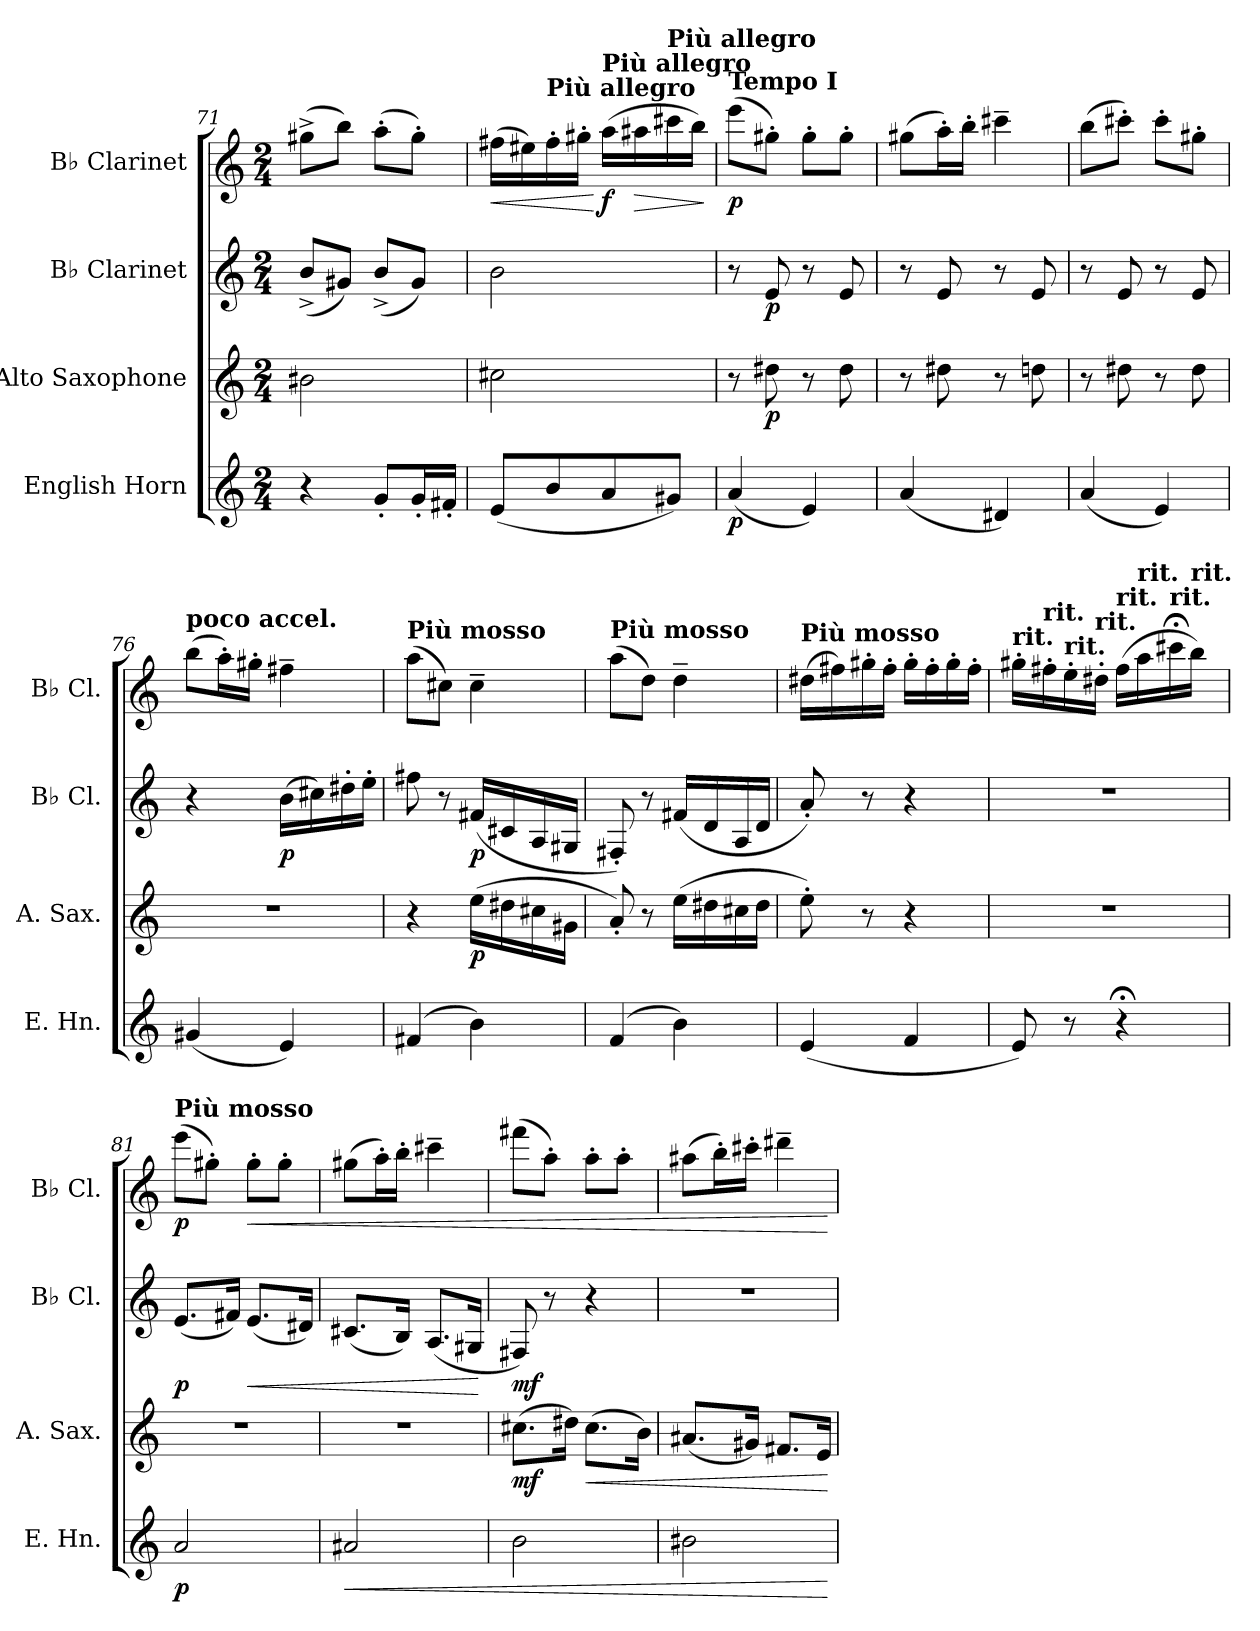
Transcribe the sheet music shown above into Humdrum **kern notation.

**kern	**dynam	**kern	**dynam	**kern	**dynam	**kern	**dynam
*part4	*part4	*part3	*part3	*part2	*part2	*part1	*part1
*staff4	*staff4	*staff3	*staff3	*staff2	*staff2	*staff1	*staff1
*I"English Horn	*	*I"Alto Saxophone	*	*I"B♭ Clarinet	*	*I"B♭ Clarinet	*
*I'E. Hn.	*	*I'A. Sax.	*	*I'B♭ Cl.	*	*I'B♭ Cl.	*
*clefG2	*	*clefG2	*	*clefG2	*	*clefG2	*
*ITrd4c7	*	*ITrd5c9	*	*ITrd1c2	*	*ITrd1c2	*
*k[b-]	*	*k[b-e-a-]	*	*k[b-e-]	*	*k[b-e-]	*
*M2/4	*	*M2/4	*	*M2/4	*	*M2/4	*
=71	=71	=71	=71	=71	=71	=71	=71
4r	.	2d#X\	.	(<8a^/L	.	(>8ff#X^\L	.
.	.	.	.	8f#X/J)	.	8aa\J)	.
8c'/L	.	.	.	(<8a^/L	.	(>8gg'\L	.
16c'/L	.	.	.	8f#/J)	.	8ff#'\J)	.
16Bn'/JJ	.	.	.	.	.	.	.
=72	=72	=72	=72	=72	=72	=72	=72
!	!	!	!	!	!	!	!LO:HP:b
(<8A/L	.	2en\	.	2a\	.	(>16een\LL	<
.	.	.	.	.	.	16dd#X\)	.
!	!	!	!	!	!	!LO:TX:a:B:t=Più allegro	!
8e/	.	.	.	.	.	16ee'\	.
.	.	.	.	.	.	16ff#X'\JJ	.
!	!	!	!	!	!	!LO:TX:a:B:t=Più allegro	!
!	!	!	!	!	!	!	!LO:DY:n=1:b
8d/	.	.	.	.	.	(>16gg\LL	[ f
!	!	!	!	!	!	!	!LO:HP:b
.	.	.	.	.	.	16gg#X\	>
!	!	!	!	!	!	!LO:TX:a:B:t=Più allegro	!
8c#X/J)	.	.	.	.	.	16bbn\	.
.	.	.	.	.	.	16aa\JJ)	.
.	.	.	.	.	.	.	]
=73	=73	=73	=73	=73	=73	=73	=73
!	!	!	!	!	!	!LO:TX:a:B:t=Tempo I	!
!	!LO:DY:b	!	!	!	!	!	!LO:DY:b
(<4d/	p	8r	.	8r	.	(>8ddd\L	p
!	!	!	!LO:DY:b	!	!LO:DY:b	!	!
.	.	8f#X\	p	8d/	p	8ff#X'\J)	.
4A/)	.	8r	.	8r	.	8ff#'\L	.
.	.	8f#\	.	8d/	.	8ff#'\J	.
=74	=74	=74	=74	=74	=74	=74	=74
(<4d/	.	8r	.	8r	.	(>8ff#X\L	.
.	.	8f#X\	.	8d/	.	16gg'\L)	.
.	.	.	.	.	.	16aa'\JJ	.
4G#X/)	.	8r	.	8r	.	4bbn~\	.
.	.	8fn\	.	8d/	.	.	.
!!LO:LB:g=z
=75	=75	=75	=75	=75	=75	=75	=75
(<4d/	.	8r	.	8r	.	(>8aa\L	.
.	.	8f#X\	.	8d/	.	8bbn'\J)	.
4A/)	.	8r	.	8r	.	8bb'\L	.
.	.	8f#\	.	8d/	.	8ff#X'\J	.
=76	=76	=76	=76	=76	=76	=76	=76
!	!	!	!	!	!	!LO:TX:a:B:t=poco accel.	!
(<4c#X/	.	2r	.	4r	.	(>8aa\L	.
.	.	.	.	.	.	16gg'\L)	.
.	.	.	.	.	.	16ff#X'\JJ	.
!	!	!	!	!	!LO:DY:b	!	!
4A/)	.	.	.	(>16a\LL	p	4een~\	.
.	.	.	.	16bn\)	.	.	.
.	.	.	.	16cc#X'\	.	.	.
.	.	.	.	16dd'\JJ	.	.	.
=77	=77	=77	=77	=77	=77	=77	=77
!	!	!	!	!	!	!LO:TX:a:B:t=Più mosso	!
(>4Bn/	.	4r	.	8een\	.	(>8gg\L	.
.	.	.	.	8r	.	8bn\J)	.
!	!	!	!LO:DY:b	!	!LO:DY:b	!	!
4e\)	.	(>16g\LL	p	(<16en/LL	p	4b~\	.
.	.	16f#X\	.	16Bn/	.	.	.
.	.	16en\	.	16G/	.	.	.
.	.	16Bn\JJ	.	16F#X/JJ	.	.	.
=78	=78	=78	=78	=78	=78	=78	=78
!	!	!	!	!	!	!LO:TX:a:B:t=Più mosso	!
(>4B-/	.	8c'/)	.	8En'/)	.	(>8gg\L	.
.	.	8r	.	8r	.	8cc\J)	.
4e\)	.	(>16g\LL	.	(<16en/LL	.	4cc~\	.
.	.	16f#X\	.	16c/	.	.	.
.	.	16en\	.	16G/	.	.	.
.	.	16f#\JJ	.	16c/JJ	.	.	.
=79	=79	=79	=79	=79	=79	=79	=79
!	!	!	!	!	!	!LO:TX:a:B:t=Più mosso	!
(<4A/	.	8g'\)	.	8g'/)	.	(>16cc#X\LL	.
.	.	.	.	.	.	16een\)	.
.	.	8r	.	8r	.	16ff#X'\	.
.	.	.	.	.	.	16ee'\JJ	.
4B-/	.	4r	.	4r	.	16ff#'\LL	.
.	.	.	.	.	.	16ee'\	.
.	.	.	.	.	.	16ff#'\	.
.	.	.	.	.	.	16ee'\JJ	.
=80	=80	=80	=80	=80	=80	=80	=80
!	!	!	!	!	!	!LO:TX:a:B:t=rit.	!
8A/)	.	2r	.	2r	.	16ff#X'\LL	.
!	!	!	!	!	!	!LO:TX:a:B:t=rit.	!
.	.	.	.	.	.	16een'\	.
!	!	!	!	!	!	!LO:TX:a:B:t=rit.	!
8r	.	.	.	.	.	16dd'\	.
!	!	!	!	!	!	!LO:TX:a:B:t=rit.	!
.	.	.	.	.	.	16cc#X'\JJ	.
!	!	!	!	!	!	!LO:TX:a:B:t=rit.	!
4r;<	.	.	.	.	.	(>16ee\LL	.
!	!	!	!	!	!	!LO:TX:a:B:t=rit.	!
.	.	.	.	.	.	16gg\	.
!	!	!	!	!	!	!LO:TX:a:B:t=rit.	!
.	.	.	.	.	.	16bbn;<\	.
!	!	!	!	!	!	!LO:TX:a:B:t=rit.	!
.	.	.	.	.	.	16aa\JJ)	.
=81	=81	=81	=81	=81	=81	=81	=81
!	!	!	!	!	!	!LO:TX:a:B:t=Più mosso	!
!	!LO:DY:b	!	!	!	!LO:DY:b	!	!LO:DY:b
2d/	p	2r	.	(<8.d/L	p	(>8ddd\L	p
.	.	.	.	.	.	8ff#X'\J)	.
.	.	.	.	16en/Jk)	.	.	.
!	!	!	!	!	!LO:HP:b	!	!LO:HP:b
.	.	.	.	(<8.d/L	<	8ff#'\L	<
.	.	.	.	.	.	8ff#'\J	.
.	.	.	.	16c#X/Jk)	.	.	.
!!LO:LB:g=z
=82	=82	=82	=82	=82	=82	=82	=82
!	!LO:HP:b	!	!	!	!	!	!
2d#X/	<	2r	.	(<8.Bn/L	.	(>8ff#X\L	.
.	.	.	.	.	.	16gg'\L)	.
.	.	.	.	16A/Jk)	.	16aa'\JJ	.
.	.	.	.	(<8.G/L	.	4bbn~\	.
.	.	.	.	16F#X/Jk	.	.	.
.	.	.	.	.	[	.	.
=83	=83	=83	=83	=83	=83	=83	=83
!	!	!	!LO:DY:b	!	!LO:DY:b	!	!
2e\	.	(>8.en\L	mf	8En/)	mf	(>8eeen\L	.
.	.	.	.	8r	.	8gg'\J)	.
.	.	16f#X\Jk)	.	.	.	.	.
!	!	!	!LO:HP:b	!	!	!	!
.	.	(>8.e\L	<	4r	.	8gg'\L	.
.	.	.	.	.	.	8gg'\J	.
.	.	16d\Jk)	.	.	.	.	.
=84	=84	=84	=84	=84	=84	=84	=84
2e#X\	.	(<8.c#X/L	.	2r	.	(>8gg#X\L	.
.	.	.	.	.	.	16aa'\L)	.
.	.	16Bn/Jk)	.	.	.	16bbn'\JJ	.
.	.	8.An/L	.	.	.	4ccc#X~\	.
.	.	16G/Jk	.	.	.	.	.
.	[	.	[	.	.	.	[
=	=	=	=	=	=	=	=
*-	*-	*-	*-	*-	*-	*-	*-
